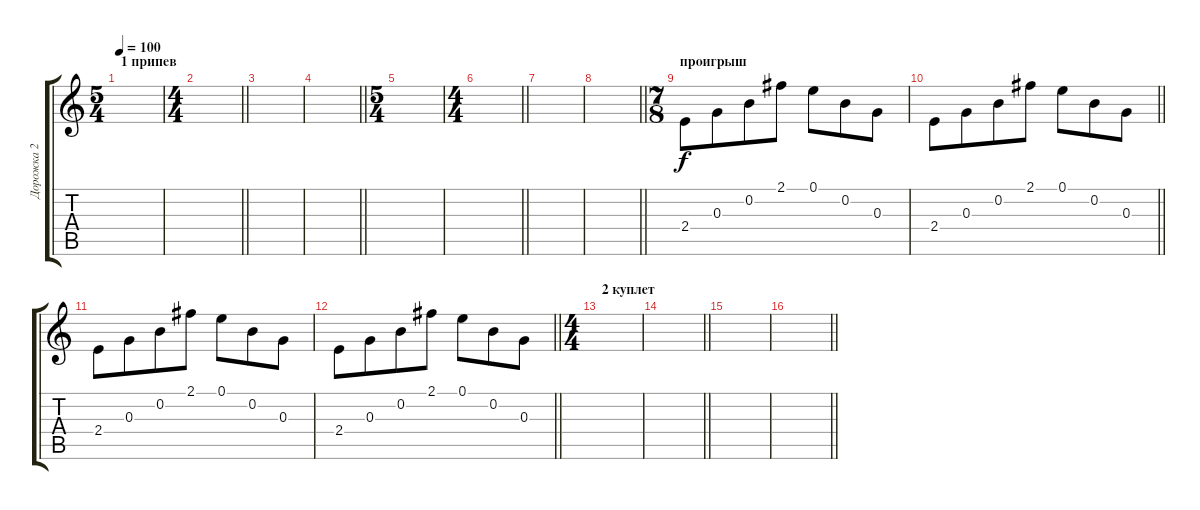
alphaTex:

\track ("Дорожка 2" "Дорожка 2") {instrument distortionguitar}
\staff {score tabs}
\tuning (E4 B3 G3 D3 A2 E2) {hide}
\ts (5 4)
\section ("" "1 припев ")
\tempo 100
\clef g2
\ks c
|
\ts (4 4)
\barLineRight lightlight
|
|
\barLineRight lightlight
|
\ts (5 4)
|
\ts (4 4)
\barLineRight lightlight
|
|
\barLineRight lightlight
|
\ts (7 8)
\section ("" "проигрыш")
2.4.8 0.3.8 0.2.8 2.1.8 0.1.8 0.2.8 0.3.8 |
\barLineRight lightlight
2.4.8 0.3.8 0.2.8 2.1.8 0.1.8 0.2.8 0.3.8 |
2.4.8 0.3.8 0.2.8 2.1.8 0.1.8 0.2.8 0.3.8 |
\barLineRight lightlight
2.4.8 0.3.8 0.2.8 2.1.8 0.1.8 0.2.8 0.3.8 |
\ts (4 4)
\section ("" "2 куплет ")
|
\barLineRight lightlight
|
|
\barLineRight lightlight
